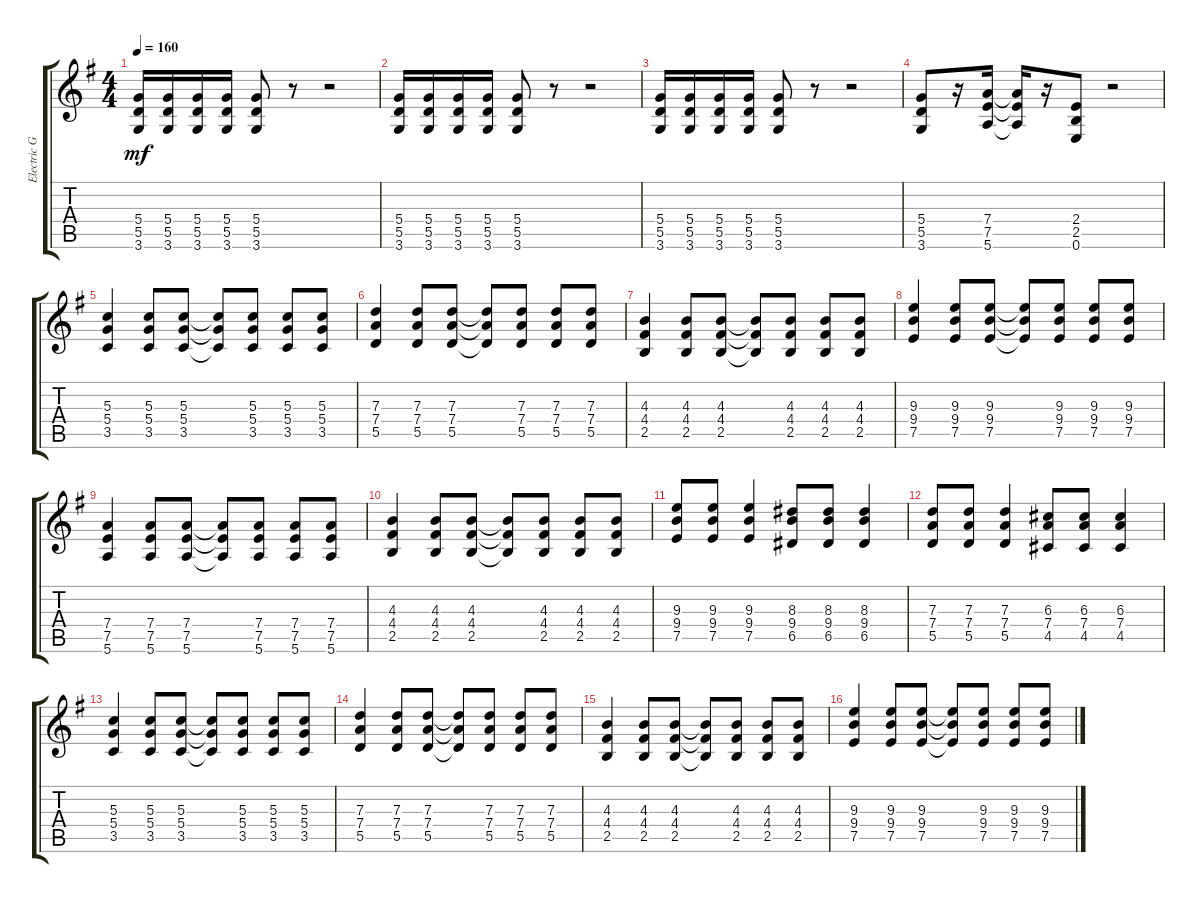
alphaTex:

\track ("Electric Guitar" "Electric G") {instrument distortionguitar}
\staff {score tabs}
\tuning (E4 B3 G3 D3 A2 E2) {hide}
\ts (4 4)
\tempo 160
\clef g2
\ks g
(5.4 5.5 3.6).16{dy mf} (5.4 5.5 3.6).16 (5.4 5.5 3.6).16 (5.4 5.5 3.6).16 (5.4 5.5 3.6).8 r.8 r.2 |
(5.4 5.5 3.6).16 (5.4 5.5 3.6).16 (5.4 5.5 3.6).16 (5.4 5.5 3.6).16 (5.4 5.5 3.6).8 r.8 r.2 |
(5.4 5.5 3.6).16 (5.4 5.5 3.6).16 (5.4 5.5 3.6).16 (5.4 5.5 3.6).16 (5.4 5.5 3.6).8 r.8 r.2 |
(5.4 5.5 3.6).8 r.16 (7.4 7.5 5.6).16 (7.4{t} 7.5{t} 5.6{t}).16 r.16 (2.4 2.5 0.6).8 r.2 |
(5.3 5.4 3.5).4 (5.3 5.4 3.5).8 (5.3 5.4 3.5).8 (5.3{t} 5.4{t} 3.5{t}).8 (5.3 5.4 3.5).8 (5.3 5.4 3.5).8 (5.3 5.4 3.5).8 |
(7.3 7.4 5.5).4 (7.3 7.4 5.5).8 (7.3 7.4 5.5).8 (7.3{t} 7.4{t} 5.5{t}).8 (7.3 7.4 5.5).8 (7.3 7.4 5.5).8 (7.3 7.4 5.5).8 |
(4.3 4.4 2.5).4 (4.3 4.4 2.5).8 (4.3 4.4 2.5).8 (4.3{t} 4.4{t} 2.5{t}).8 (4.3 4.4 2.5).8 (4.3 4.4 2.5).8 (4.3 4.4 2.5).8 |
(9.3 9.4 7.5).4 (9.3 9.4 7.5).8 (9.3 9.4 7.5).8 (9.3{t} 9.4{t} 7.5{t}).8 (9.3 9.4 7.5).8 (9.3 9.4 7.5).8 (9.3 9.4 7.5).8 |
(7.4 7.5 5.6).4 (7.4 7.5 5.6).8 (7.4 7.5 5.6).8 (7.4{t} 7.5{t} 5.6{t}).8 (7.4 7.5 5.6).8 (7.4 7.5 5.6).8 (7.4 7.5 5.6).8 |
(4.3 4.4 2.5).4 (4.3 4.4 2.5).8 (4.3 4.4 2.5).8 (4.3{t} 4.4{t} 2.5{t}).8 (4.3 4.4 2.5).8 (4.3 4.4 2.5).8 (4.3 4.4 2.5).8 |
(9.3 9.4 7.5).8 (9.3 9.4 7.5).8 (9.3 9.4 7.5).4 (8.3 9.4 6.5).8 (8.3 9.4 6.5).8 (8.3 9.4 6.5).4 |
(7.3 7.4 5.5).8 (7.3 7.4 5.5).8 (7.3 7.4 5.5).4 (6.3 7.4 4.5).8 (6.3 7.4 4.5).8 (6.3 7.4 4.5).4 |
(5.3 5.4 3.5).4 (5.3 5.4 3.5).8 (5.3 5.4 3.5).8 (5.3{t} 5.4{t} 3.5{t}).8 (5.3 5.4 3.5).8 (5.3 5.4 3.5).8 (5.3 5.4 3.5).8 |
(7.3 7.4 5.5).4 (7.3 7.4 5.5).8 (7.3 7.4 5.5).8 (7.3{t} 7.4{t} 5.5{t}).8 (7.3 7.4 5.5).8 (7.3 7.4 5.5).8 (7.3 7.4 5.5).8 |
(4.3 4.4 2.5).4 (4.3 4.4 2.5).8 (4.3 4.4 2.5).8 (4.3{t} 4.4{t} 2.5{t}).8 (4.3 4.4 2.5).8 (4.3 4.4 2.5).8 (4.3 4.4 2.5).8 |
(9.3 9.4 7.5).4 (9.3 9.4 7.5).8 (9.3 9.4 7.5).8 (9.3{t} 9.4{t} 7.5{t}).8 (9.3 9.4 7.5).8 (9.3 9.4 7.5).8 (9.3 9.4 7.5).8
